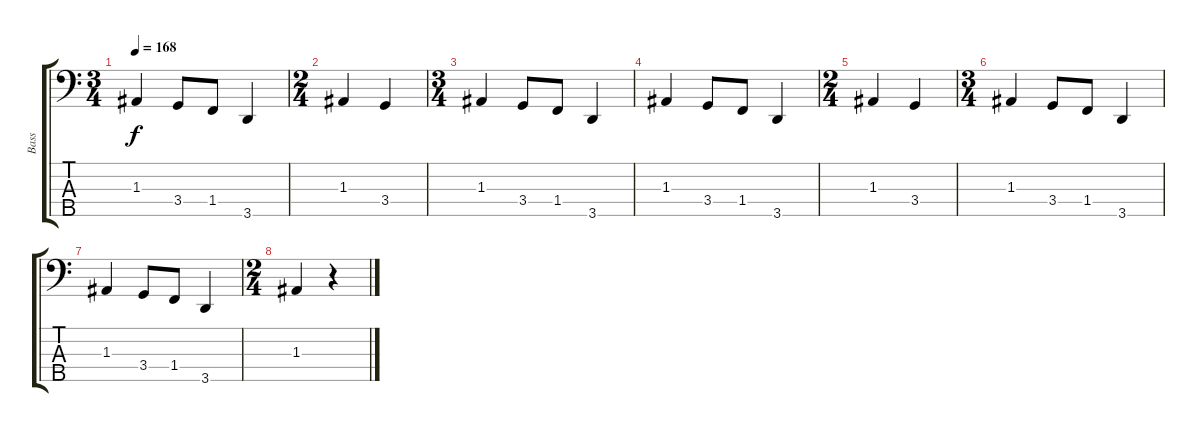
\track ("Bass" "Bass") {instrument electricbassfinger}
\staff {score tabs}
\tuning (G2 D2 A1 E1 B0) {hide}
\ts (3 4)
\tempo 168
\clef f4
\ks c
1.3.4{dy f beam merge} 3.4.8{beam merge} 1.4.8{beam merge} 3.5.4 |
\ts (2 4)
1.3.4{beam merge} 3.4.4 |
\ts (3 4)
1.3.4{beam merge} 3.4.8{beam merge} 1.4.8{beam merge} 3.5.4 |
1.3.4{beam merge} 3.4.8{beam merge} 1.4.8{beam merge} 3.5.4 |
\ts (2 4)
1.3.4{beam merge} 3.4.4 |
\ts (3 4)
1.3.4{beam merge} 3.4.8{beam merge} 1.4.8{beam merge} 3.5.4 |
1.3.4{beam merge} 3.4.8{beam merge} 1.4.8{beam merge} 3.5.4 |
\ts (2 4)
1.3.4 r.4
